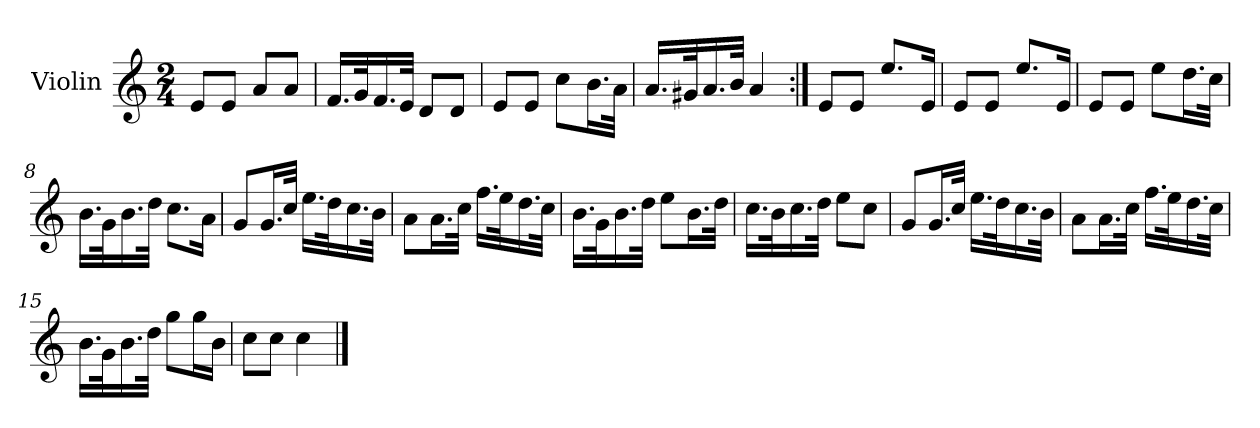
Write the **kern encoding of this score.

**kern
*part1
*staff1
*I"Violin
*I'Vln.
*clefG2
*k[]
*M2/4
=1
8e/L
8e/J
8a/L
8a/J
=2
16.f/LL
32g/K
16.f/
32e/JJk
8d/L
8d/J
=3
8e/L
8e/J
8cc\L
16.b\L
32a\JJk
=4
16.a/LL
32g#X/K
16.a/
32b/JJk
4a/
!!LO:LB:g=z
=5:|!
8e/L
8e/J
8.ee/L
16e/Jk
=6
8e/L
8e/J
8.ee/L
16e/Jk
=7
8e/L
8e/J
8ee\L
16.dd\L
32cc\JJk
=8
16.b\LL
32g\K
16.b\
32dd\JJk
8.cc\L
16a\Jk
!!LO:LB:g=z
=9
8g/L
16.g/L
32cc/JJk
16.ee\LL
32dd\K
16.cc\
32b\JJk
=10
8a\L
16.a\L
32cc\JJk
16.ff\LL
32ee\K
16.dd\
32cc\JJk
=11
16.b\LL
32g\K
16.b\
32dd\JJk
8ee\L
16.b\L
32dd\JJk
=12
16.cc\LL
32b\K
16.cc\
32dd\JJk
8ee\L
8cc\J
!!LO:LB:g=z
=13
8g/L
16.g/L
32cc/JJk
16.ee\LL
32dd\K
16.cc\
32b\JJk
=14
8a\L
16.a\L
32cc\JJk
16.ff\LL
32ee\K
16.dd\
32cc\JJk
=15
16.b\LL
32g\K
16.b\
32dd\JJk
8gg\L
16gg\L
16b\JJ
=16
8cc\L
8cc\J
4cc\
==
*-
